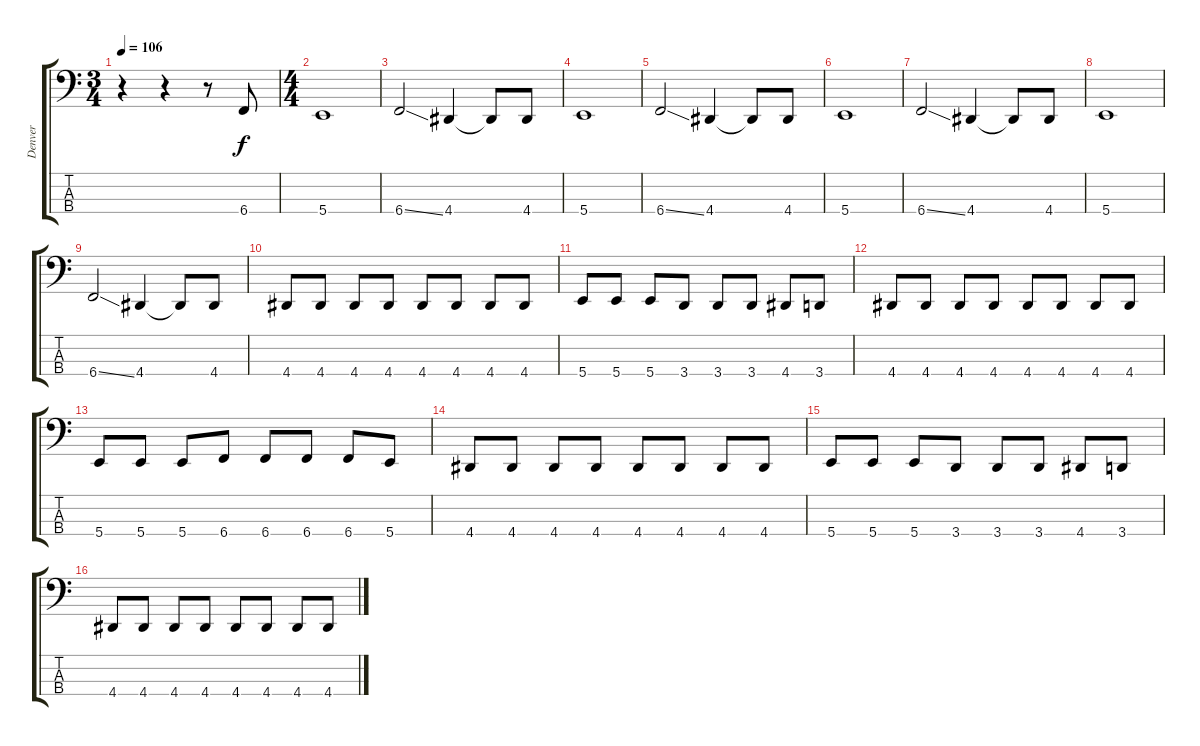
\track ("Denver" "Denver") {instrument electricbasspick}
\staff {score tabs}
\tuning (E2 B1 Gb1 B0) {hide}
\ts (3 4)
\tempo 106
\clef f4
\ks c
r.4{dy f instrument electricbasspick} r.4 r.8 6.4.8 |
\ts (4 4)
5.4.1 |
6.4{ss}.2 4.4.4 4.4{t}.8 4.4.8 |
5.4.1 |
6.4{ss}.2 4.4.4 4.4{t}.8 4.4.8 |
5.4.1 |
6.4{ss}.2 4.4.4 4.4{t}.8 4.4.8 |
5.4.1 |
6.4{ss}.2 4.4.4 4.4{t}.8 4.4.8 |
4.4.8 4.4.8 4.4.8 4.4.8 4.4.8 4.4.8 4.4.8 4.4.8 |
5.4.8 5.4.8 5.4.8 3.4.8 3.4.8 3.4.8 4.4.8 3.4.8 |
4.4.8 4.4.8 4.4.8 4.4.8 4.4.8 4.4.8 4.4.8 4.4.8 |
5.4.8 5.4.8 5.4.8 6.4.8 6.4.8 6.4.8 6.4.8 5.4.8 |
4.4.8 4.4.8 4.4.8 4.4.8 4.4.8 4.4.8 4.4.8 4.4.8 |
5.4.8 5.4.8 5.4.8 3.4.8 3.4.8 3.4.8 4.4.8 3.4.8 |
4.4.8 4.4.8 4.4.8 4.4.8 4.4.8 4.4.8 4.4.8 4.4.8
